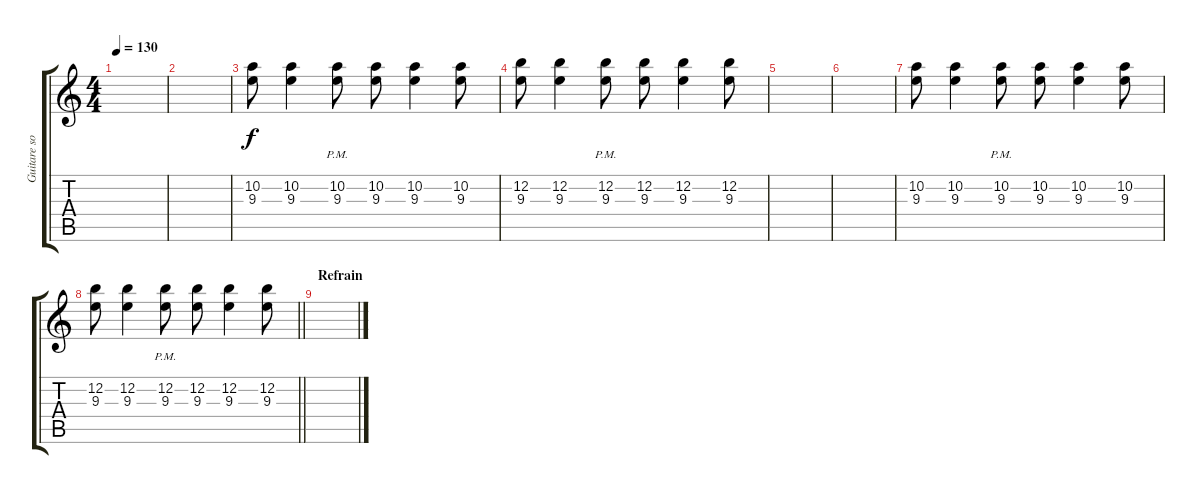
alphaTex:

\track ("Guitare solo" "Guitare so") {instrument distortionguitar}
\staff {score tabs}
\tuning (E4 B3 G3 D3 A2 E2) {hide}
\ts (4 4)
\tempo 130
\clef g2
\ks c
|
|
(10.2 9.3).8 (10.2 9.3).4 (10.2{pm} 9.3).8 (10.2 9.3).8 (10.2 9.3).4 (10.2 9.3).8 |
(12.2 9.3).8 (12.2 9.3).4 (12.2{pm} 9.3).8 (12.2 9.3).8 (12.2 9.3).4 (12.2 9.3).8 |
|
|
(10.2 9.3).8 (10.2 9.3).4 (10.2{pm} 9.3).8 (10.2 9.3).8 (10.2 9.3).4 (10.2 9.3).8 |
\barLineRight lightlight
(12.2 9.3).8 (12.2 9.3).4 (12.2{pm} 9.3).8 (12.2 9.3).8 (12.2 9.3).4 (12.2 9.3).8 |
\section ("" "Refrain")
